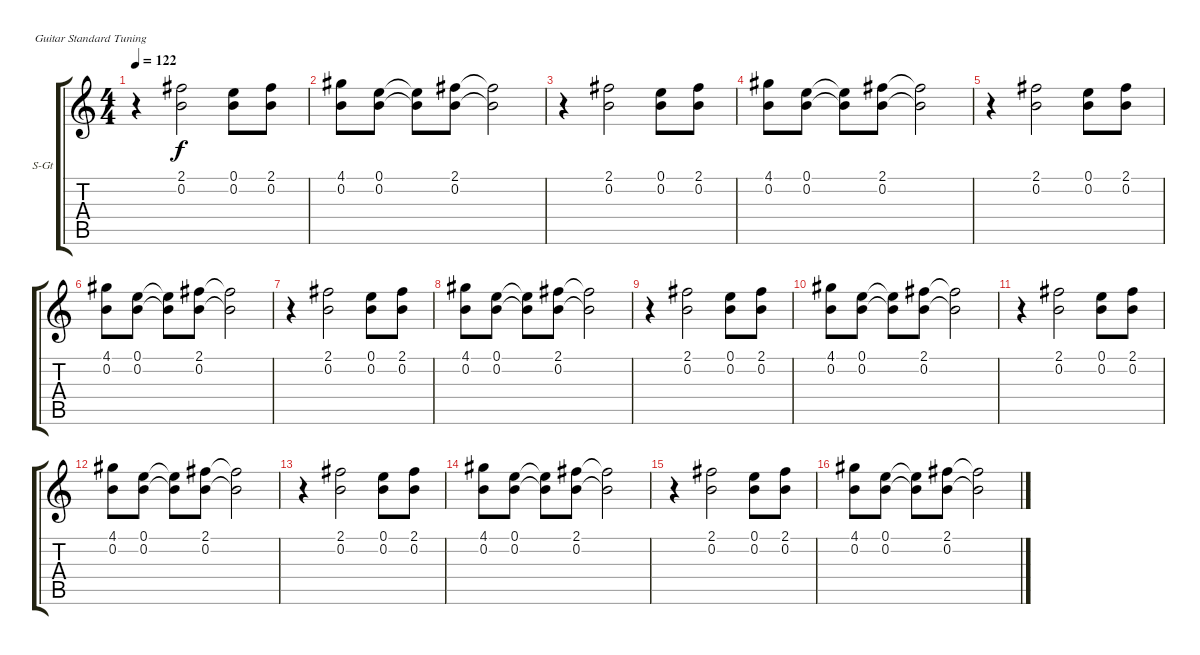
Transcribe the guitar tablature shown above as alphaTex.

\bracketExtendMode groupsimilarinstruments
\firstSystemTrackNameOrientation horizontal
\otherSystemsTrackNameOrientation horizontal
\track ("Synth 2" "S-Gt") {instrument acousticgrandpiano}
\staff {score tabs}
\tuning (E4 B3 G3 D3 A2 E2)
\displaytranspose 12
\ts (4 4)
\tempo 122
\clef g2
\ks c
r.4{dy f instrument acousticgrandpiano} (2.1 0.2).2 (0.1 0.2).8 (2.1 0.2).8 |
(4.1 0.2).8 (0.1 0.2).8 (0.1{t} 0.2{t}).8 (2.1 0.2).8 (2.1{t} 0.2{t}).2 |
r.4 (2.1 0.2).2 (0.1 0.2).8 (2.1 0.2).8 |
(4.1 0.2).8 (0.1 0.2).8 (0.1{t} 0.2{t}).8 (2.1 0.2).8 (2.1{t} 0.2{t}).2 |
r.4 (2.1 0.2).2 (0.1 0.2).8 (2.1 0.2).8 |
(4.1 0.2).8 (0.1 0.2).8 (0.1{t} 0.2{t}).8 (2.1 0.2).8 (2.1{t} 0.2{t}).2 |
r.4 (2.1 0.2).2 (0.1 0.2).8 (2.1 0.2).8 |
(4.1 0.2).8 (0.1 0.2).8 (0.1{t} 0.2{t}).8 (2.1 0.2).8 (2.1{t} 0.2{t}).2 |
r.4 (2.1 0.2).2 (0.1 0.2).8 (2.1 0.2).8 |
(4.1 0.2).8 (0.1 0.2).8 (0.1{t} 0.2{t}).8 (2.1 0.2).8 (2.1{t} 0.2{t}).2 |
r.4 (2.1 0.2).2 (0.1 0.2).8 (2.1 0.2).8 |
(4.1 0.2).8 (0.1 0.2).8 (0.1{t} 0.2{t}).8 (2.1 0.2).8 (2.1{t} 0.2{t}).2 |
r.4 (2.1 0.2).2 (0.1 0.2).8 (2.1 0.2).8 |
(4.1 0.2).8 (0.1 0.2).8 (0.1{t} 0.2{t}).8 (2.1 0.2).8 (2.1{t} 0.2{t}).2 |
r.4 (2.1 0.2).2 (0.1 0.2).8 (2.1 0.2).8 |
(4.1 0.2).8 (0.1 0.2).8 (0.1{t} 0.2{t}).8 (2.1 0.2).8 (2.1{t} 0.2{t}).2
